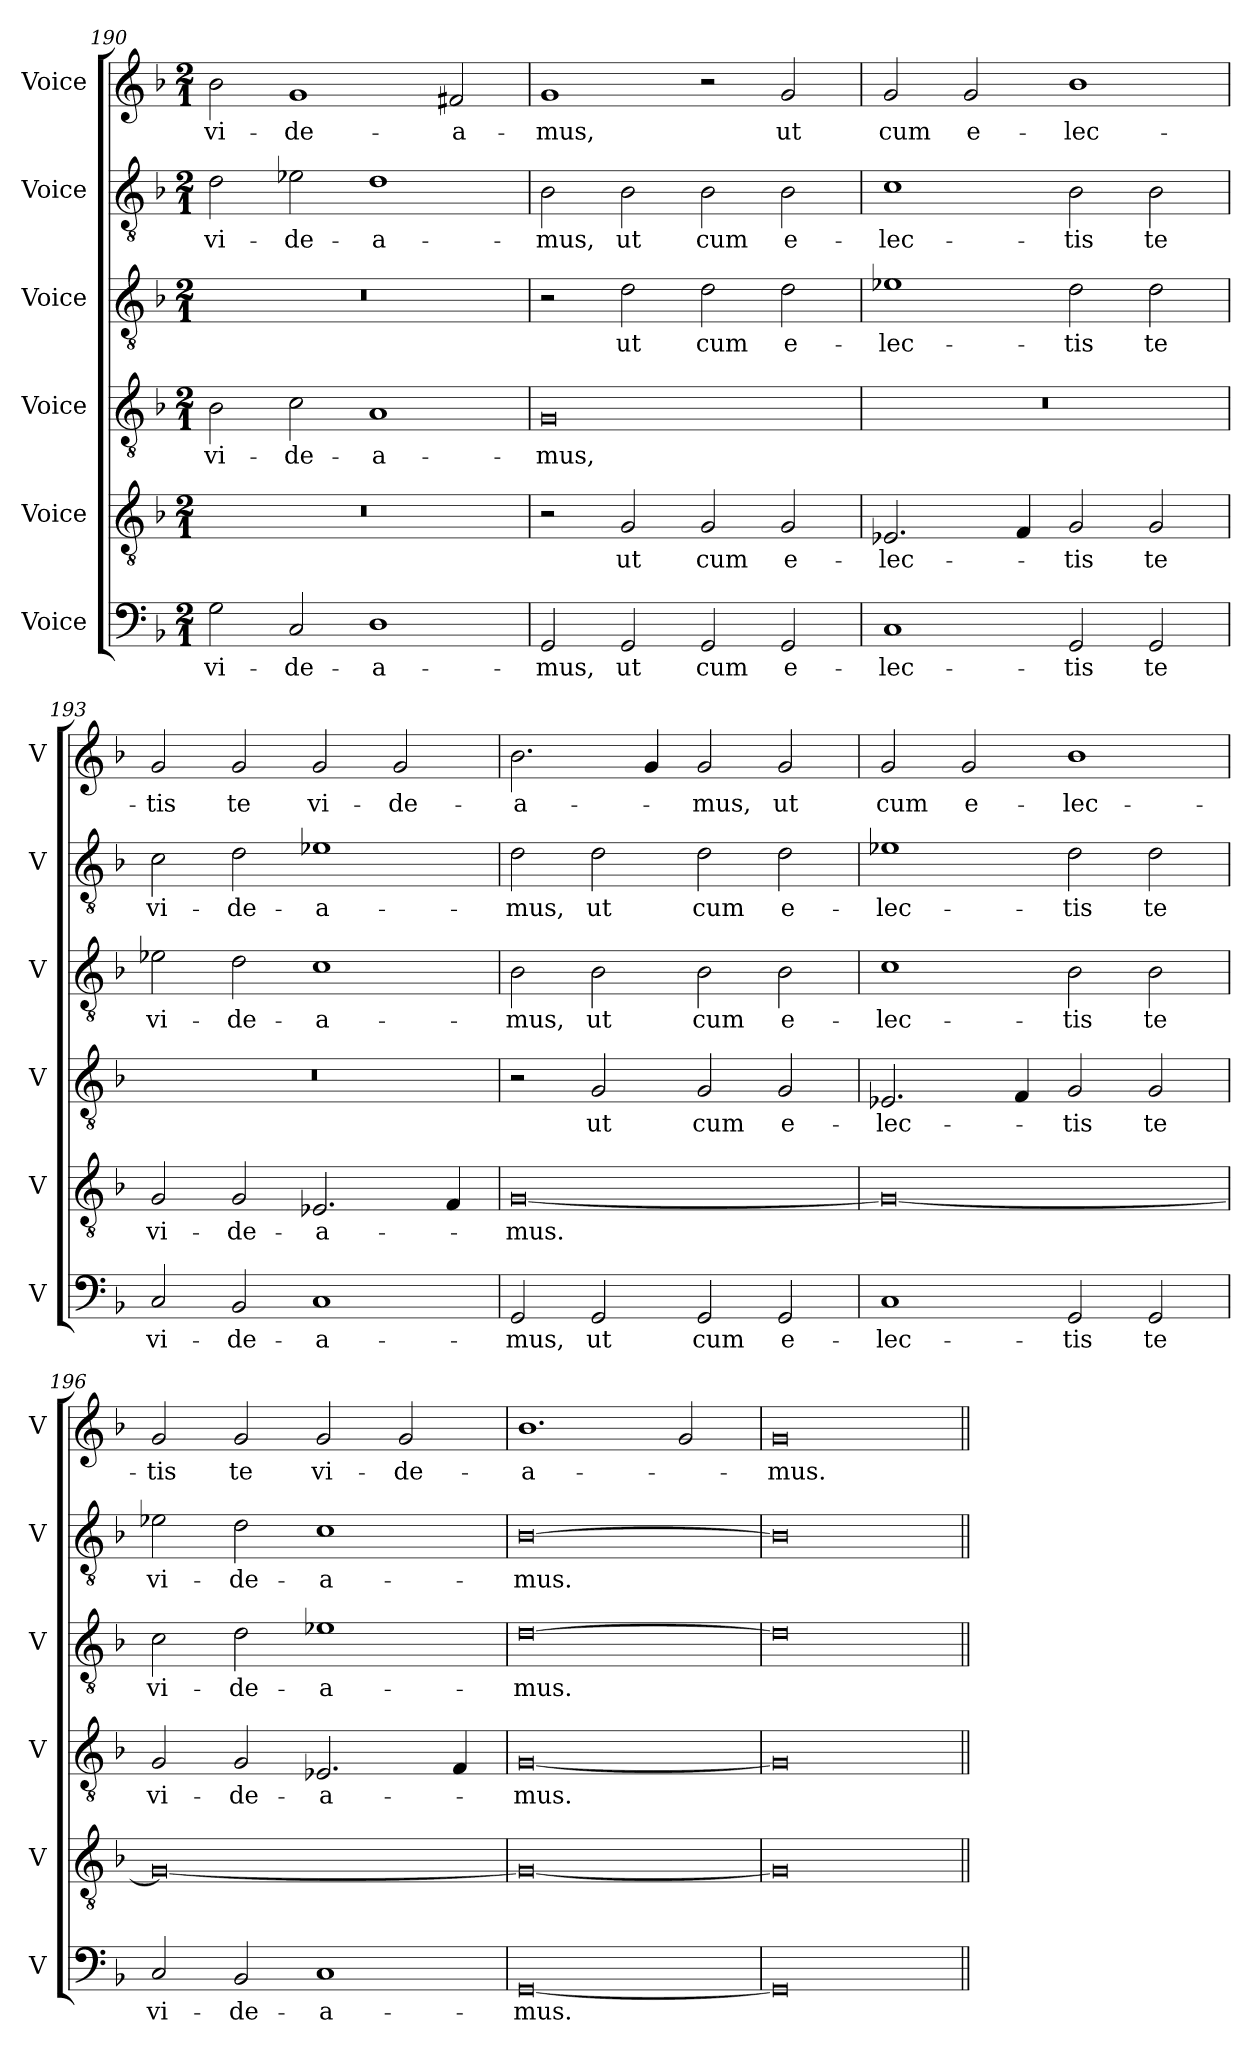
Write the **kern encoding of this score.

**kern	**text	**kern	**text	**kern	**text	**kern	**text	**kern	**text	**kern	**text
*part6	*part6	*part5	*part5	*part4	*part4	*part3	*part3	*part2	*part2	*part1	*part1
*staff6	*staff6	*staff5	*staff5	*staff4	*staff4	*staff3	*staff3	*staff2	*staff2	*staff1	*staff1
*I"Voice	*	*I"Voice	*	*I"Voice	*	*I"Voice	*	*I"Voice	*	*I"Voice	*
*I'V	*	*I'V	*	*I'V	*	*I'V	*	*I'V	*	*I'V	*
!!LO:PB:g=z
*clefF4	*	*clefGv2	*	*clefGv2	*	*clefGv2	*	*clefGv2	*	*clefG2	*
*k[b-]	*	*k[b-]	*	*k[b-]	*	*k[b-]	*	*k[b-]	*	*k[b-]	*
*M2/1	*	*M2/1	*	*M2/1	*	*M2/1	*	*M2/1	*	*M2/1	*
=190	=190	=190	=190	=190	=190	=190	=190	=190	=190	=190	=190
!	!LO:LY:b	!	!	!	!LO:LY:b	!	!	!	!LO:LY:b	!	!LO:LY:b
2G\	vi-	0r	.	2B-\	vi-	0r	.	2d\	vi-	2b-\	vi-
!	!LO:LY:b	!	!	!	!LO:LY:b	!	!	!	!LO:LY:b	!	!LO:LY:b
2C/	-de-	.	.	2c\	-de-	.	.	2e-X\	-de-	1g	-de-
!	!LO:LY:b	!	!	!	!LO:LY:b	!	!	!	!LO:LY:b	!	!
1D	-a-	.	.	1A	-a-	.	.	1d	-a-	.	.
!	!	!	!	!	!	!	!	!	!	!	!LO:LY:b
.	.	.	.	.	.	.	.	.	.	2f#X/	-a-
=191	=191	=191	=191	=191	=191	=191	=191	=191	=191	=191	=191
!	!LO:LY:b	!	!	!	!LO:LY:b	!	!	!	!LO:LY:b	!	!LO:LY:b
2GG/	-mus,	2r	.	0G	-mus,	2r	.	2B-\	-mus,	1g	-mus,
!	!LO:LY:b	!	!LO:LY:b	!	!	!	!LO:LY:b	!	!LO:LY:b	!	!
2GG/	ut	2G/	ut	.	.	2d\	ut	2B-\	ut	.	.
!	!LO:LY:b	!	!LO:LY:b	!	!	!	!LO:LY:b	!	!LO:LY:b	!	!
2GG/	cum	2G/	cum	.	.	2d\	cum	2B-\	cum	2r	.
!	!LO:LY:b	!	!LO:LY:b	!	!	!	!LO:LY:b	!	!LO:LY:b	!	!LO:LY:b
2GG/	e-	2G/	e-	.	.	2d\	e-	2B-\	e-	2g/	ut
=192	=192	=192	=192	=192	=192	=192	=192	=192	=192	=192	=192
!	!LO:LY:b	!	!LO:LY:b	!	!	!	!LO:LY:b	!	!LO:LY:b	!	!LO:LY:b
1C	-lec-	2.E-X/	-lec-	0r	.	1e-X	-lec-	1c	-lec-	2g/	cum
!	!	!	!	!	!	!	!	!	!	!	!LO:LY:b
.	.	.	.	.	.	.	.	.	.	2g/	e-
.	.	4F/	.	.	.	.	.	.	.	.	.
!	!LO:LY:b	!	!LO:LY:b	!	!	!	!LO:LY:b	!	!LO:LY:b	!	!LO:LY:b
2GG/	-tis	2G/	-tis	.	.	2d\	-tis	2B-\	-tis	1b-	-lec-
!	!LO:LY:b	!	!LO:LY:b	!	!	!	!LO:LY:b	!	!LO:LY:b	!	!
2GG/	te	2G/	te	.	.	2d\	te	2B-\	te	.	.
=193	=193	=193	=193	=193	=193	=193	=193	=193	=193	=193	=193
!	!LO:LY:b	!	!LO:LY:b	!	!	!	!LO:LY:b	!	!LO:LY:b	!	!LO:LY:b
2C/	vi-	2G/	vi-	0r	.	2e-X\	vi-	2c\	vi-	2g/	-tis
!	!LO:LY:b	!	!LO:LY:b	!	!	!	!LO:LY:b	!	!LO:LY:b	!	!LO:LY:b
2BB-/	-de-	2G/	-de-	.	.	2d\	-de-	2d\	-de-	2g/	te
!	!LO:LY:b	!	!LO:LY:b	!	!	!	!LO:LY:b	!	!LO:LY:b	!	!LO:LY:b
1C	-a-	2.E-X/	-a-	.	.	1c	-a-	1e-X	-a-	2g/	vi-
!	!	!	!	!	!	!	!	!	!	!	!LO:LY:b
.	.	.	.	.	.	.	.	.	.	2g/	-de-
.	.	4F/	.	.	.	.	.	.	.	.	.
!!LO:LB:g=z
=194	=194	=194	=194	=194	=194	=194	=194	=194	=194	=194	=194
!	!LO:LY:b	!	!LO:LY:b	!	!	!	!LO:LY:b	!	!LO:LY:b	!	!LO:LY:b
2GG/	-mus,	[0G	-mus.	2r	.	2B-\	-mus,	2d\	-mus,	2.b-\	-a-
!	!LO:LY:b	!	!	!	!LO:LY:b	!	!LO:LY:b	!	!LO:LY:b	!	!
2GG/	ut	.	.	2G/	ut	2B-\	ut	2d\	ut	.	.
.	.	.	.	.	.	.	.	.	.	4g/	.
!	!LO:LY:b	!	!	!	!LO:LY:b	!	!LO:LY:b	!	!LO:LY:b	!	!LO:LY:b
2GG/	cum	.	.	2G/	cum	2B-\	cum	2d\	cum	2g/	-mus,
!	!LO:LY:b	!	!	!	!LO:LY:b	!	!LO:LY:b	!	!LO:LY:b	!	!LO:LY:b
2GG/	e-	.	.	2G/	e-	2B-\	e-	2d\	e-	2g/	ut
=195	=195	=195	=195	=195	=195	=195	=195	=195	=195	=195	=195
!	!LO:LY:b	!	!	!	!LO:LY:b	!	!LO:LY:b	!	!LO:LY:b	!	!LO:LY:b
1C	-lec-	0G_	.	2.E-X/	-lec-	1c	-lec-	1e-X	-lec-	2g/	cum
!	!	!	!	!	!	!	!	!	!	!	!LO:LY:b
.	.	.	.	.	.	.	.	.	.	2g/	e-
.	.	.	.	4F/	.	.	.	.	.	.	.
!	!LO:LY:b	!	!	!	!LO:LY:b	!	!LO:LY:b	!	!LO:LY:b	!	!LO:LY:b
2GG/	-tis	.	.	2G/	-tis	2B-\	-tis	2d\	-tis	1b-	-lec-
!	!LO:LY:b	!	!	!	!LO:LY:b	!	!LO:LY:b	!	!LO:LY:b	!	!
2GG/	te	.	.	2G/	te	2B-\	te	2d\	te	.	.
=196	=196	=196	=196	=196	=196	=196	=196	=196	=196	=196	=196
!	!LO:LY:b	!	!	!	!LO:LY:b	!	!LO:LY:b	!	!LO:LY:b	!	!LO:LY:b
2C/	vi-	0G_	.	2G/	vi-	2c\	vi-	2e-X\	vi-	2g/	-tis
!	!LO:LY:b	!	!	!	!LO:LY:b	!	!LO:LY:b	!	!LO:LY:b	!	!LO:LY:b
2BB-/	-de-	.	.	2G/	-de-	2d\	-de-	2d\	-de-	2g/	te
!	!LO:LY:b	!	!	!	!LO:LY:b	!	!LO:LY:b	!	!LO:LY:b	!	!LO:LY:b
1C	-a-	.	.	2.E-X/	-a-	1e-X	-a-	1c	-a-	2g/	vi-
!	!	!	!	!	!	!	!	!	!	!	!LO:LY:b
.	.	.	.	.	.	.	.	.	.	2g/	-de-
.	.	.	.	4F/	.	.	.	.	.	.	.
=197	=197	=197	=197	=197	=197	=197	=197	=197	=197	=197	=197
!	!LO:LY:b	!	!	!	!LO:LY:b	!	!LO:LY:b	!	!LO:LY:b	!	!LO:LY:b
[0GG	-mus.	0G_	.	[0G	-mus.	[0d	-mus.	[0B-	-mus.	1.b-	-a-
.	.	.	.	.	.	.	.	.	.	2g/	.
!!LO:PB:g=z
=198	=198	=198	=198	=198	=198	=198	=198	=198	=198	=198	=198
!	!	!	!	!	!	!	!	!	!	!	!LO:LY:b
0GG]	.	0G]	.	0G]	.	0d]	.	0B-]	.	0g	-mus.
=||	=||	=||	=||	=||	=||	=||	=||	=||	=||	=||	=||
*-	*-	*-	*-	*-	*-	*-	*-	*-	*-	*-	*-
